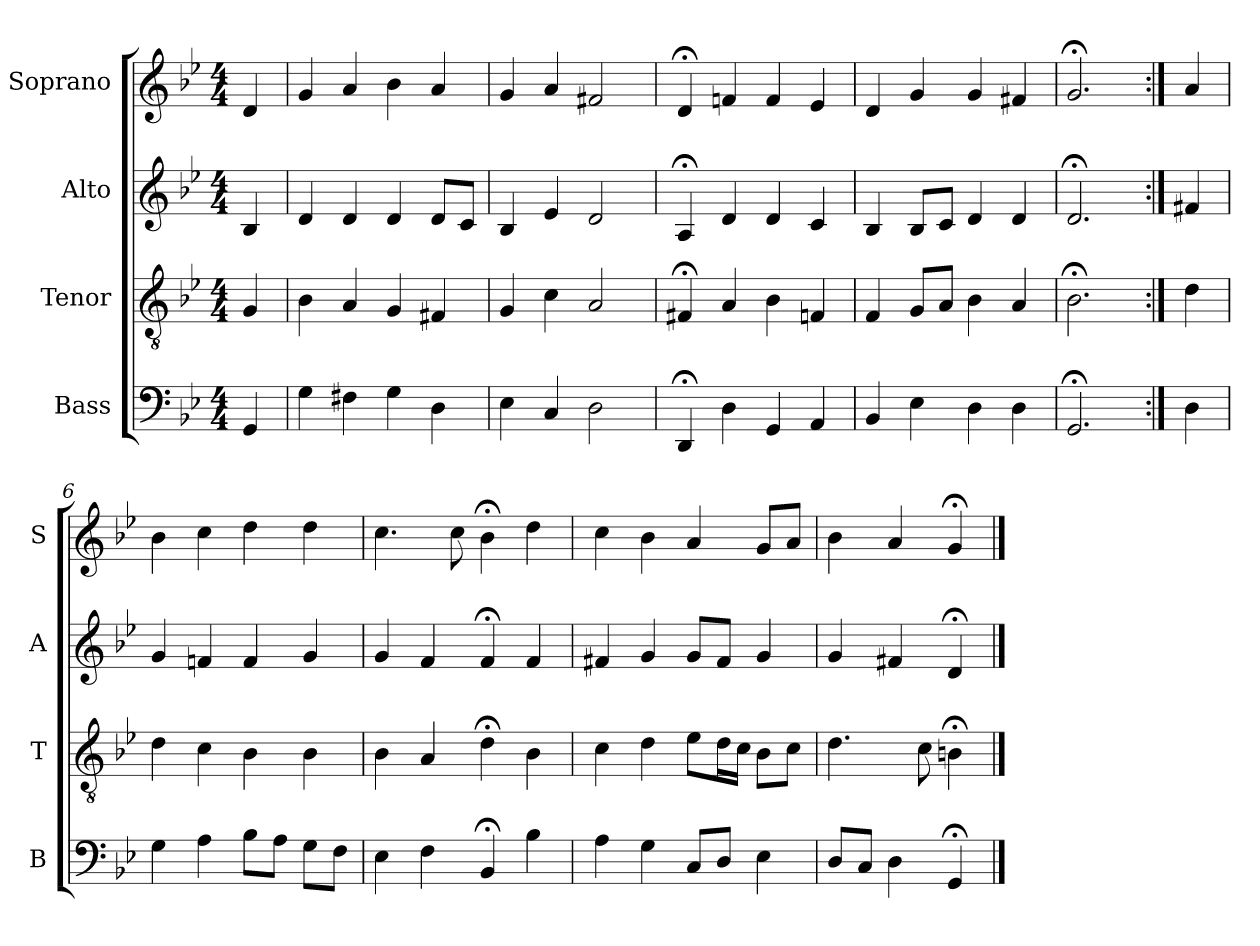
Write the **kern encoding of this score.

**kern	**kern	**kern	**kern
*part4	*part3	*part2	*part1
*staff4	*staff3	*staff2	*staff1
*I"Bass	*I"Tenor	*I"Alto	*I"Soprano
*I'B	*I'T	*I'A	*I'S
*clefF4	*clefGv2	*clefG2	*clefG2
*k[b-e-]	*k[b-e-]	*k[b-e-]	*k[b-e-]
*g:	*g:	*g:	*g:
*M4/4	*M4/4	*M4/4	*M4/4
*MM100	*MM100	*MM100	*MM100
=	=	=	=
4GG	4G	4B-	4d
=1	=1	=1	=1
4G	4B-	4d	4g
4F#X	4A	4d	4a
4G	4G	4d	4b-
4D	4F#X	8dL	4a
.	.	8cJ	.
=2	=2	=2	=2
4E-	4G	4B-	4g
4C	4c	4e-	4a
2D	2A	2d	2f#X
=3	=3	=3	=3
4DD;<	4F#X;<	4A;<	4d;<
4D	4A	4d	4fn
4GG	4B-	4d	4f
4AA	4Fn	4c	4e-
=4	=4	=4	=4
4BB-	4F	4B-	4d
4E-	8GL	8B-L	4g
.	8AJ	8cJ	.
4D	4B-	4d	4g
4D	4A	4d	4f#X
=5	=5	=5	=5
2.GG;<	2.B-;<	2.d;<	2.g;<
=:|!	=:|!	=:|!	=:|!
4D	4d	4f#X	4a
=6	=6	=6	=6
4G	4d	4g	4b-
4A	4c	4fn	4cc
8B-L	4B-	4f	4dd
8AJ	.	.	.
8GL	4B-	4g	4dd
8FJ	.	.	.
=7	=7	=7	=7
4E-	4B-	4g	4.cc
4F	4A	4f	.
.	.	.	8cc
4BB-;<	4d;<	4f;<	4b-;<
4B-	4B-	4f	4dd
=8	=8	=8	=8
4A	4c	4f#X	4cc
4G	4d	4g	4b-
8CL	8e-L	8gL	4a
8DJ	16dL	8f#J	.
.	16cJJ	.	.
4E-	8B-L	4g	8gL
.	8cJ	.	8aJ
=9	=9	=9	=9
8DL	4.d	4g	4b-
8CJ	.	.	.
4D	.	4f#X	4a
.	8c	.	.
4GG;<	4Bn;<	4d;<	4g;<
==	==	==	==
*-	*-	*-	*-
